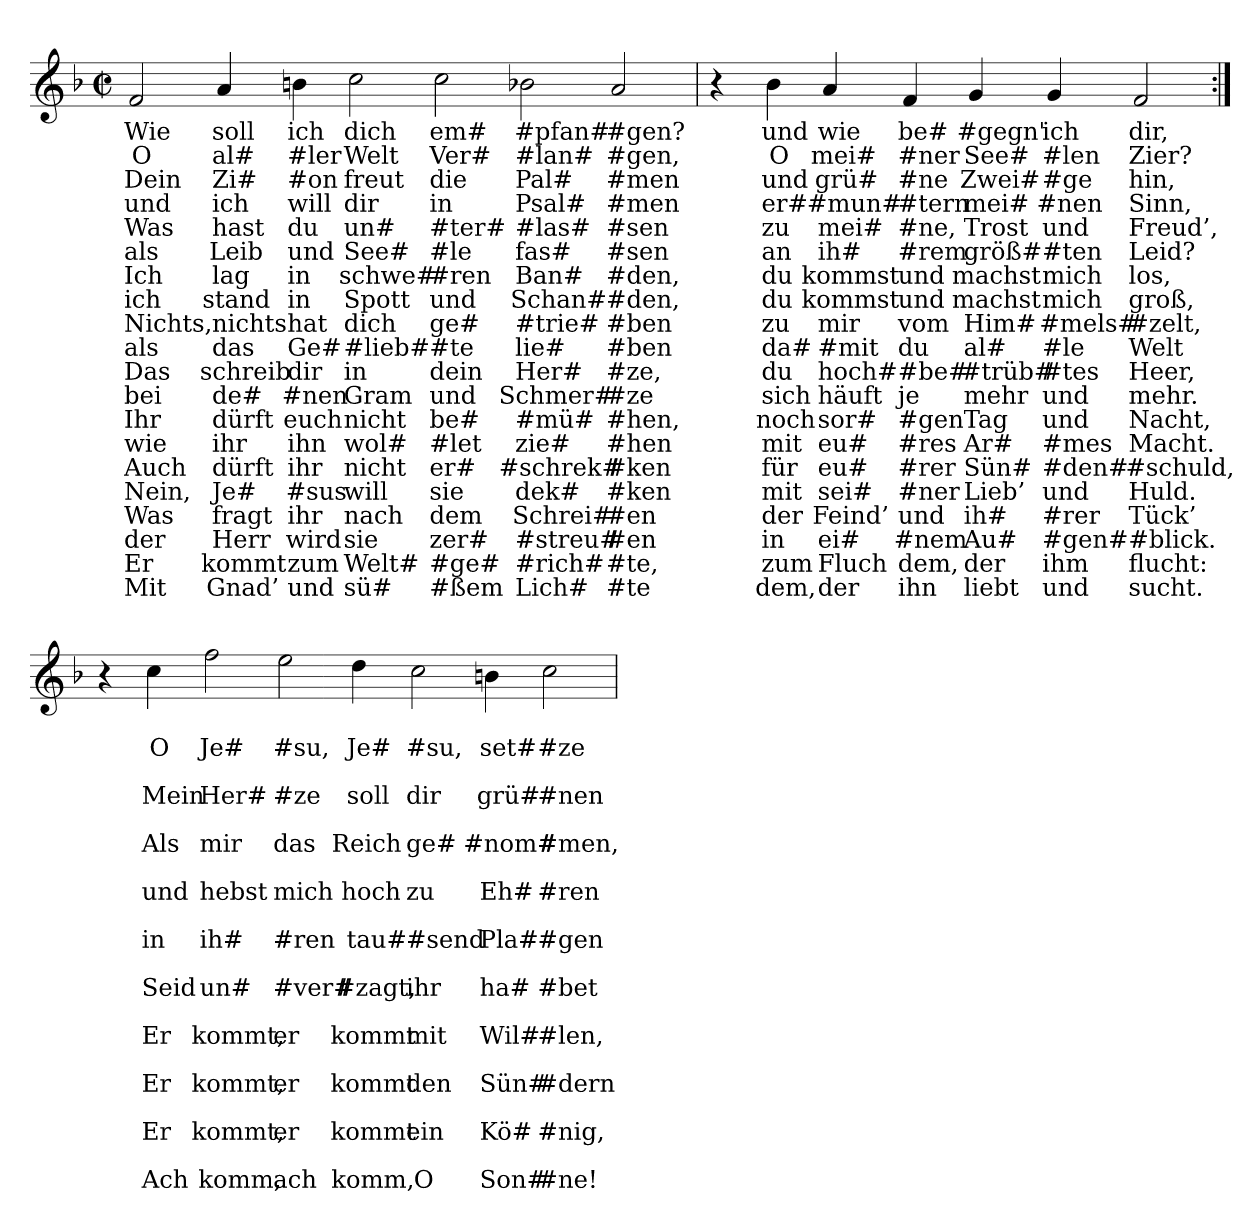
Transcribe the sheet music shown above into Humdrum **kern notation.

**kern	**text	**text	**text	**text	**text	**text	**text	**text	**text	**text	**text	**text	**text	**text	**text	**text	**text	**text	**text	**text
*part1	*part1	*part1	*part1	*part1	*part1	*part1	*part1	*part1	*part1	*part1	*part1	*part1	*part1	*part1	*part1	*part1	*part1	*part1	*part1	*part1
*staff1	*staff1	*staff1	*staff1	*staff1	*staff1	*staff1	*staff1	*staff1	*staff1	*staff1	*staff1	*staff1	*staff1	*staff1	*staff1	*staff1	*staff1	*staff1	*staff1	*staff1
*clefG2	*	*	*	*	*	*	*	*	*	*	*	*	*	*	*	*	*	*	*	*
*k[b-]	*	*	*	*	*	*	*	*	*	*	*	*	*	*	*	*	*	*	*	*
*M4/4	*	*	*	*	*	*	*	*	*	*	*	*	*	*	*	*	*	*	*	*
*met(c|)	*	*	*	*	*	*	*	*	*	*	*	*	*	*	*	*	*	*	*	*
=	=	=	=	=	=	=	=	=	=	=	=	=	=	=	=	=	=	=	=	=
2f	Wie	O	Dein	und	Was	als	Ich	ich	Nichts,	als	Das	bei	Ihr	wie	Auch	Nein,	Was	der	Er	Mit
4a	soll	al#	Zi#	ich	hast	Leib	lag	stand	nichts	das	schreib	de#	dürft	ihr	dürft	Je#	fragt	Herr	kommt	Gnad’
4bn	ich	#ler	#on	will	du	und	in	in	hat	Ge#	dir	#nen	euch	ihn	ihr	#sus	ihr	wird	zum	und
2cc	dich	Welt	freut	dir	un#	See#	schwe#	Spott	dich	#lieb#	in	Gram	nicht	wol#	nicht	will	nach	sie	Welt#	sü#
2cc	em#	Ver#	die	in	#ter#	#le	#ren	und	ge#	#te	dein	und	be#	#let	er#	sie	dem	zer#	#ge#	#ßem
2b-X	#pfan#	#lan#	Pal#	Psal#	#las#	fas#	Ban#	Schan#	#trie#	lie#	Her#	Schmer#	#mü#	zie#	#schrek#	dek#	Schrei#	#streu#	#rich#	Lich#
2a	#gen?	#gen,	#men	#men	#sen	#sen	#den,	#den,	#ben	#ben	#ze,	#ze	#hen,	#hen	#ken	#ken	#en	#en	#te,	#te
=	=	=	=	=	=	=	=	=	=	=	=	=	=	=	=	=	=	=	=	=
4r	.	.	.	.	.	.	.	.	.	.	.	.	.	.	.	.	.	.	.	.
4b-	und	O	und	er#	zu	an	du	du	zu	da#	du	sich	noch	mit	für	mit	der	in	zum	dem,
4a	wie	mei#	grü#	#mun#	mei#	ih#	kommst	kommst	mir	#mit	hoch#	häuft	sor#	eu#	eu#	sei#	Feind’	ei#	Fluch	der
4f	be#	#ner	#ne	#tern	#ne,	#rem	und	und	vom	du	#be#	je	#gen	#res	#rer	#ner	und	#nem	dem,	ihn
4g	#gegn'	See#	Zwei#	mei#	Trost	größ#	machst	machst	Him#	al#	#trüb#	mehr	Tag	Ar#	Sün#	Lieb’	ih#	Au#	der	liebt
4g	ich	#len	#ge	#nen	und	#ten	mich	mich	#mels#	#le	#tes	und	und	#mes	#den#	und	#rer	#gen#	ihm	und
2f	dir,	Zier?	hin,	Sinn,	Freud’,	Leid?	los,	groß,	#zelt,	Welt	Heer,	mehr.	Nacht,	Macht.	#schuld,	Huld.	Tück’	#blick.	flucht:	sucht.
=:|!	=:|!	=:|!	=:|!	=:|!	=:|!	=:|!	=:|!	=:|!	=:|!	=:|!	=:|!	=:|!	=:|!	=:|!	=:|!	=:|!	=:|!	=:|!	=:|!	=:|!
4r	.	.	.	.	.	.	.	.	.	.	.	.	.	.	.	.	.	.	.	.
4cc	.	O	.	Mein	.	Als	.	und	.	in	.	Seid	.	Er	.	Er	.	Er	.	Ach
2ff	.	Je#	.	Her#	.	mir	.	hebst	.	ih#	.	un#	.	kommt,	.	kommt,	.	kommt,	.	komm,
2ee	.	#su,	.	#ze	.	das	.	mich	.	#ren	.	#ver#	.	er	.	er	.	er	.	ach
4dd	.	Je#	.	soll	.	Reich	.	hoch	.	tau#	.	#zagt,	.	kommt	.	kommt	.	kommt	.	komm,
2cc	.	#su,	.	dir	.	ge#	.	zu	.	#send	.	ihr	.	mit	.	den	.	ein	.	O
4bn	.	set#	.	grü#	.	#nom#	.	Eh#	.	Pla#	.	ha#	.	Wil#	.	Sün#	.	Kö#	.	Son#
2cc	.	#ze	.	#nen	.	#men,	.	#ren	.	#gen	.	#bet	.	#len,	.	#dern	.	#nig,	.	#ne!
=	=	=	=	=	=	=	=	=	=	=	=	=	=	=	=	=	=	=	=	=
*-	*-	*-	*-	*-	*-	*-	*-	*-	*-	*-	*-	*-	*-	*-	*-	*-	*-	*-	*-	*-
